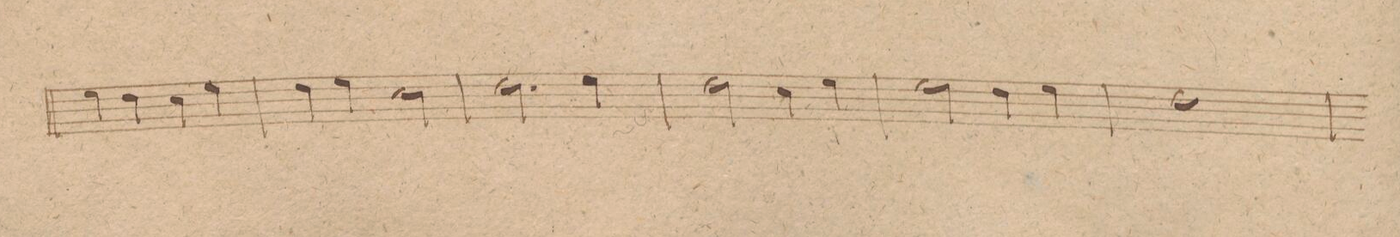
**kern	**dynam
*I"Corno. 1mo in D.	*
*clefG2	*
*k[f#c#]	*
*met(c|)	*
*M2/2	*
4f#\	.
4e\	.
4d\	.
4f#\	.
=251	=251
4e\	.
4f#\	.
2d\	.
=252	=252
2.e\	.
4f#\	.
=253	=253
2e\	.
4d\	.
4f#\	.
=254	=254
2f#\	.
4e\	.
4f#\	.
=255	=255
1e	.
=256	=256
*-	*-
